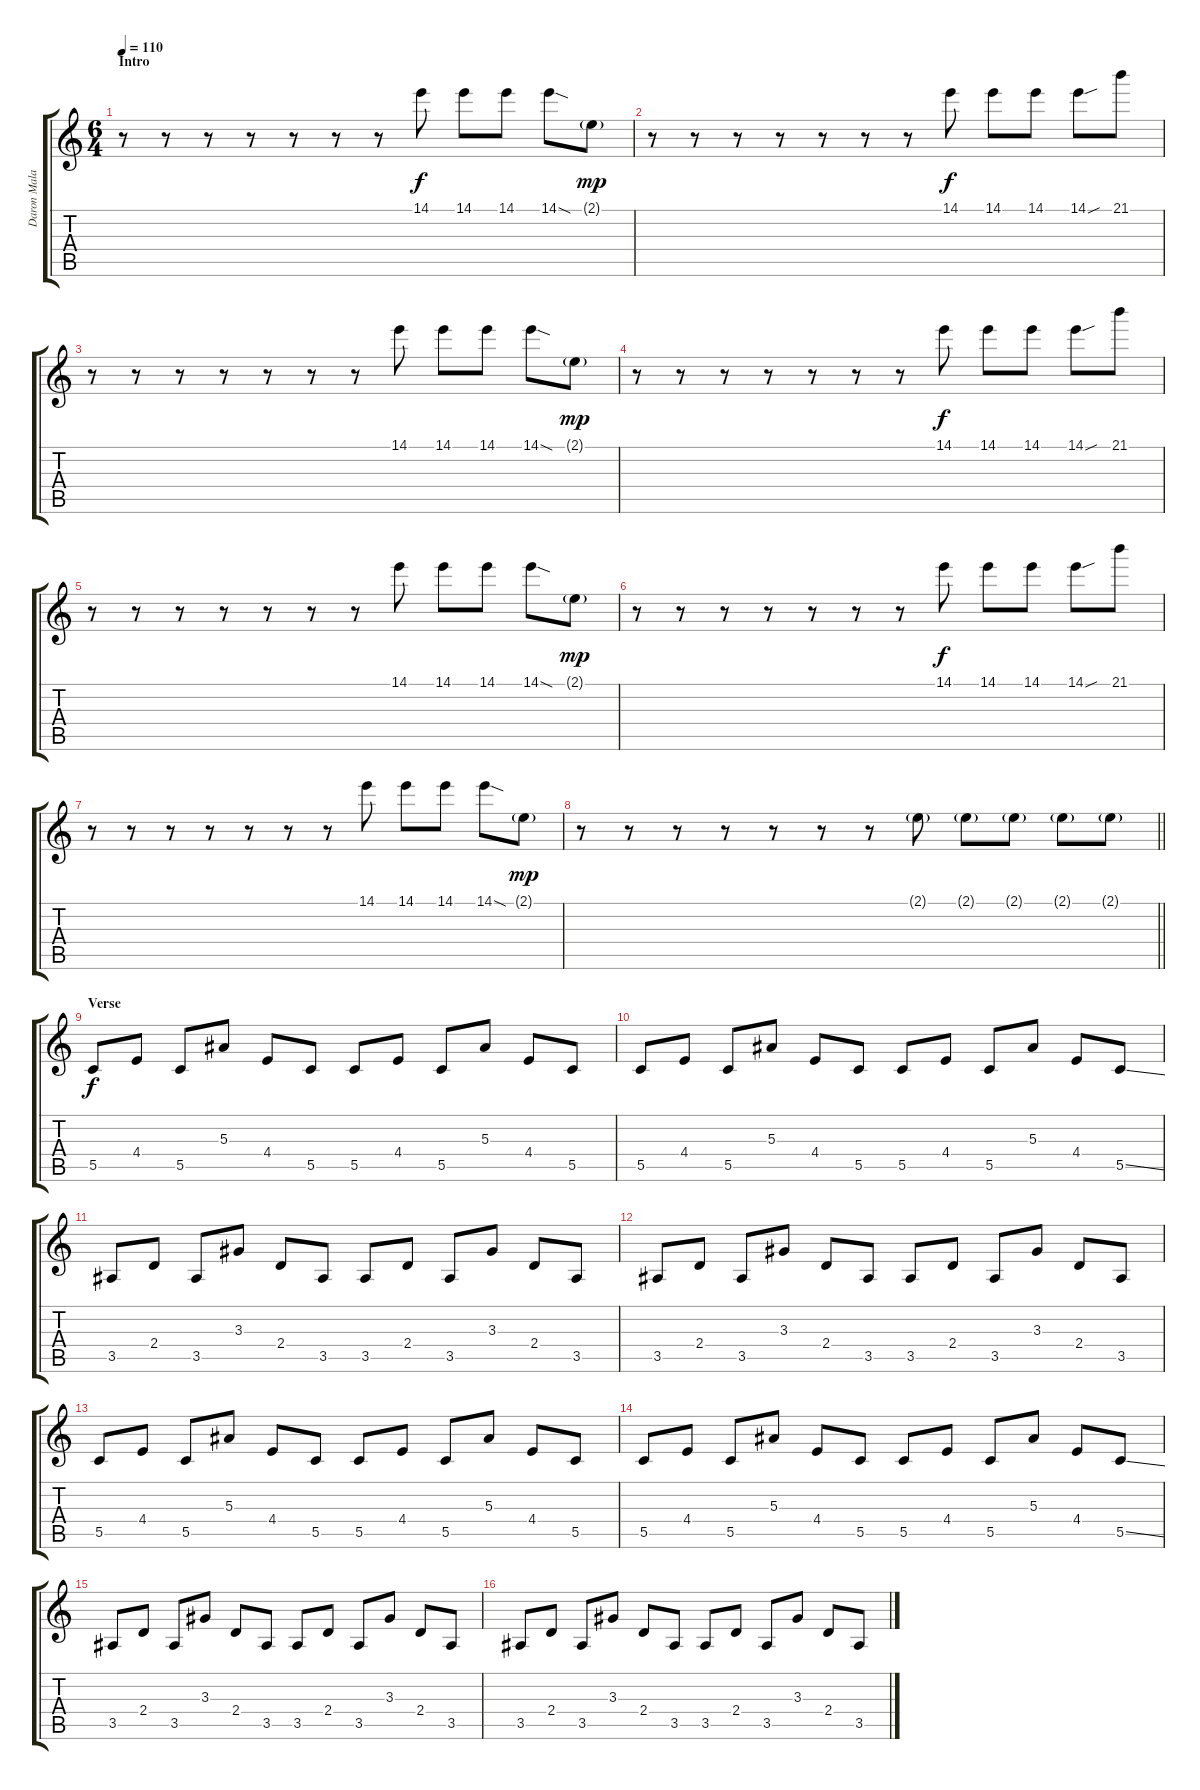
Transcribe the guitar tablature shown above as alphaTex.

\track ("Daron Malakian" "Daron Mala") {instrument electricguitarclean}
\staff {score tabs}
\tuning (D4 A3 F3 C3 G2 C2) {hide}
\ts (6 4)
\section ("" "Intro")
\tempo 110
\clef g2
\ks c
r.8{dy f instrument electricguitarclean} r.8 r.8 r.8 r.8 r.8 r.8 14.1.8 14.1.8 14.1.8 14.1{sod}.8 2.1{g}.8{dy mp} |
r.8 r.8 r.8 r.8 r.8 r.8 r.8 14.1.8{dy f} 14.1.8 14.1.8 14.1{sou}.8 21.1.8 |
r.8 r.8 r.8 r.8 r.8 r.8 r.8 14.1.8 14.1.8 14.1.8 14.1{sod}.8 2.1{g}.8{dy mp} |
r.8 r.8 r.8 r.8 r.8 r.8 r.8 14.1.8{dy f} 14.1.8 14.1.8 14.1{sou}.8 21.1.8 |
r.8 r.8 r.8 r.8 r.8 r.8 r.8 14.1.8 14.1.8 14.1.8 14.1{sod}.8 2.1{g}.8{dy mp} |
r.8 r.8 r.8 r.8 r.8 r.8 r.8 14.1.8{dy f} 14.1.8 14.1.8 14.1{sou}.8 21.1.8 |
r.8 r.8 r.8 r.8 r.8 r.8 r.8 14.1.8 14.1.8 14.1.8 14.1{sod}.8 2.1{g}.8{dy mp} |
\barLineRight lightlight
r.8 r.8 r.8 r.8 r.8 r.8 r.8 2.1{g}.8 2.1{g}.8 2.1{g}.8 2.1{g}.8 2.1{g}.8 |
\section ("" "Verse")
5.5.8{dy f} 4.4.8 5.5.8 5.3.8 4.4.8 5.5.8 5.5.8 4.4.8 5.5.8 5.3.8 4.4.8 5.5.8 |
5.5.8 4.4.8 5.5.8 5.3.8 4.4.8 5.5.8 5.5.8 4.4.8 5.5.8 5.3.8 4.4.8 5.5{ss}.8 |
3.5.8 2.4.8 3.5.8 3.3.8 2.4.8 3.5.8 3.5.8 2.4.8 3.5.8 3.3.8 2.4.8 3.5.8 |
3.5.8 2.4.8 3.5.8 3.3.8 2.4.8 3.5.8 3.5.8 2.4.8 3.5.8 3.3.8 2.4.8 3.5.8 |
5.5.8 4.4.8 5.5.8 5.3.8 4.4.8 5.5.8 5.5.8 4.4.8 5.5.8 5.3.8 4.4.8 5.5.8 |
5.5.8 4.4.8 5.5.8 5.3.8 4.4.8 5.5.8 5.5.8 4.4.8 5.5.8 5.3.8 4.4.8 5.5{ss}.8 |
3.5.8 2.4.8 3.5.8 3.3.8 2.4.8 3.5.8 3.5.8 2.4.8 3.5.8 3.3.8 2.4.8 3.5.8 |
3.5.8 2.4.8 3.5.8 3.3.8 2.4.8 3.5.8 3.5.8 2.4.8 3.5.8 3.3.8 2.4.8 3.5.8
